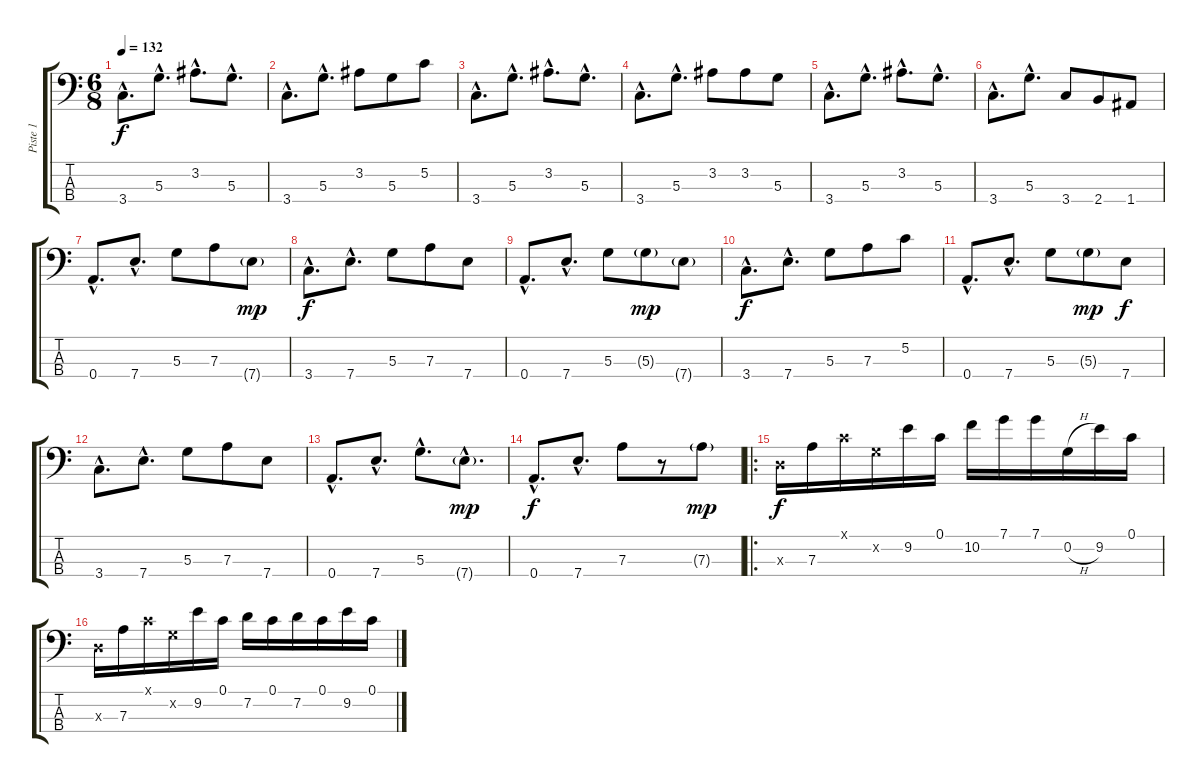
\track ("Piste 1" "Piste 1") {instrument slapbass1}
\staff {score tabs}
\tuning (C3 G2 D2 A1) {hide}
\ts (6 8)
\tempo 132
\clef f4
\ks c
3.4{hac}.8{d dy f} 5.3{hac}.8{d} 3.2{hac}.8{d} 5.3{hac}.8{d} |
3.4{hac}.8{d} 5.3{hac}.8{d} 3.2.8 5.3.8 5.2.8 |
3.4{hac}.8{d} 5.3{hac}.8{d} 3.2{hac}.8{d} 5.3{hac}.8{d} |
3.4{hac}.8{d} 5.3{hac}.8{d} 3.2.8 3.2.8 5.3.8 |
3.4{hac}.8{d} 5.3{hac}.8{d} 3.2{hac}.8{d} 5.3{hac}.8{d} |
3.4{hac}.8{d} 5.3{hac}.8{d} 3.4.8 2.4.8 1.4.8 |
0.4{hac}.8{d} 7.4{hac}.8{d} 5.3.8 7.3.8 7.4{g}.8{dy mp} |
3.4{hac}.8{d dy f} 7.4{hac}.8{d} 5.3.8 7.3.8 7.4.8 |
0.4{hac}.8{d} 7.4{hac}.8{d} 5.3.8 5.3{g}.8{dy mp} 7.4{g}.8 |
3.4{hac}.8{d dy f} 7.4{hac}.8{d} 5.3.8 7.3.8 5.2.8 |
0.4{hac}.8{d} 7.4{hac}.8{d} 5.3.8 5.3{g}.8{dy mp} 7.4.8{dy f} |
3.4{hac}.8{d} 7.4{hac}.8{d} 5.3.8 7.3.8 7.4.8 |
0.4{hac}.8{d} 7.4{hac}.8{d} 5.3{hac}.8{d} 7.4{g hac}.8{d dy mp} |
0.4{hac}.8{d dy f} 7.4{hac}.8{d} 7.3.8 r.8 7.3{g}.8{dy mp} |
\ro
0.3{x}.16{dy f} 7.3.16 0.1{x}.16 0.2{x}.16 9.2.16 0.1.16 10.2.16 7.1.16 7.1.16 0.2{h}.16 9.2.16 0.1.16 |
0.3{x}.16 7.3.16 0.1{x}.16 0.2{x}.16 9.2.16 0.1.16 7.2.16 0.1.16 7.2.16 0.1.16 9.2.16 0.1.16
